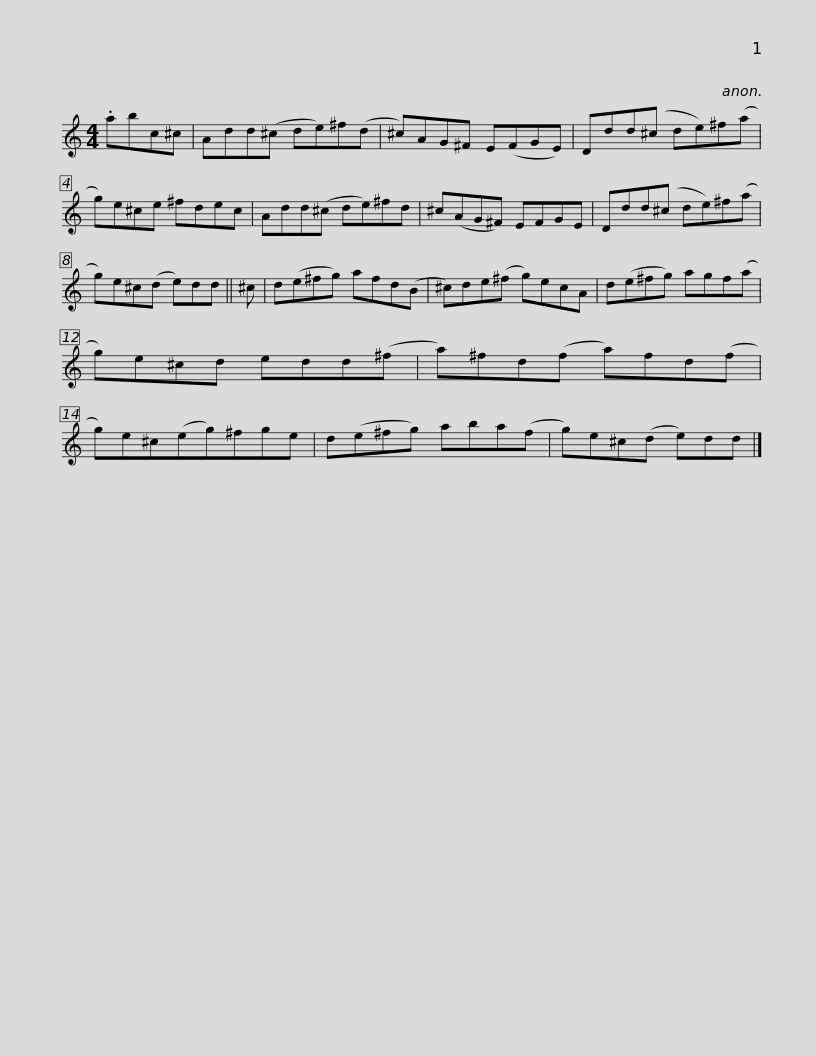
X:1
L:1/8
M:4/4
I:linebreak $
K:C
V:1 treble
V:1
 .abc^c | Add(^c de)^f(d | ^c)AG^F E(FGE) | Ddd(^c de)^f(a | g)e^ce ^fdec | %5
 Add(^c de)^fd |$ ^c(AG^F) EFGE | Ddd(^c de)^f(a | g)e^c(d e)dd || ^c | %10
 d(e^fg) afd(B | ^c)de(^f g)ecA |$ d(e^fg) agf(a | g)e^cd edd(^f | a)^fd(f a)fd(f | %15
 g)e^c(eg)^fge | d(e^fg) aba(f |$ g)e^c(d e)dd |] %18
